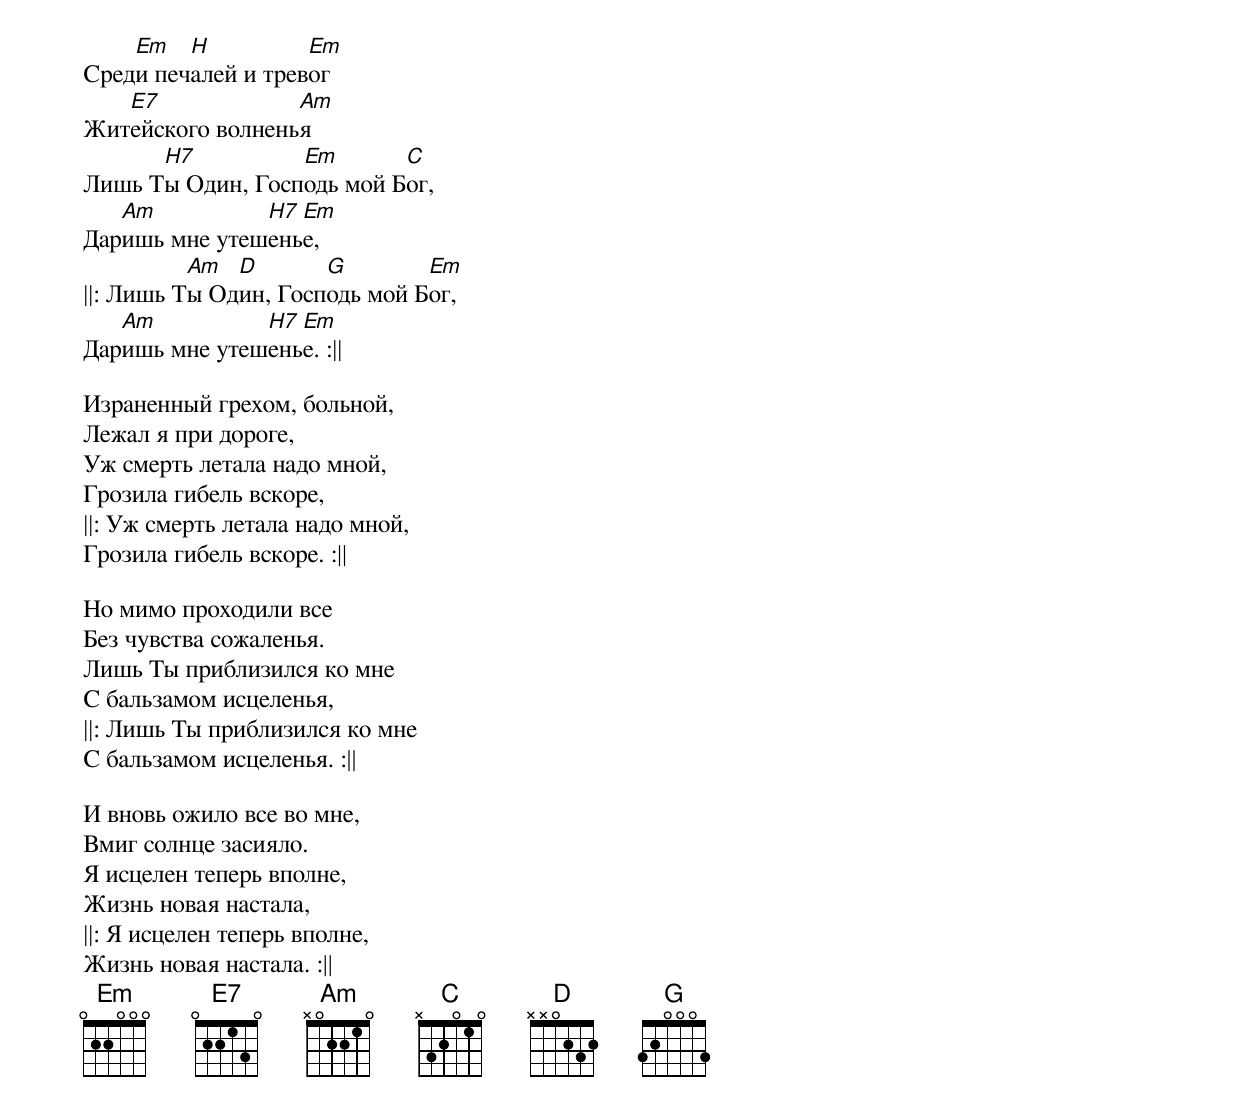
Сред[Em]и печ[H]алей и трев[Em]ог
Жит[E7]ейского волнень[Am]я
Лишь Т[H7]ы Один, Госп[Em]одь мой Б[C]ог,
Дар[Am]ишь мне утеш[H7]ень[Em]е,
||: Лишь Т[Am]ы Од[D]ин, Госп[G]одь мой Б[Em]ог,
Дар[Am]ишь мне утеш[H7]ень[Em]е. :||

Израненный грехом, больной,
Лежал я при дороге,
Уж смерть летала надо мной,
Грозила гибель вскоре,
||: Уж смерть летала надо мной,
Грозила гибель вскоре. :||

Но мимо проходили все
Без чувства сожаленья.
Лишь Ты приблизился ко мне
С бальзамом исцеленья,
||: Лишь Ты приблизился ко мне
С бальзамом исцеленья. :||

И вновь ожило все во мне,
Вмиг солнце засияло.
Я исцелен теперь вполне,
Жизнь новая настала,
||: Я исцелен теперь вполне,
Жизнь новая настала. :||
